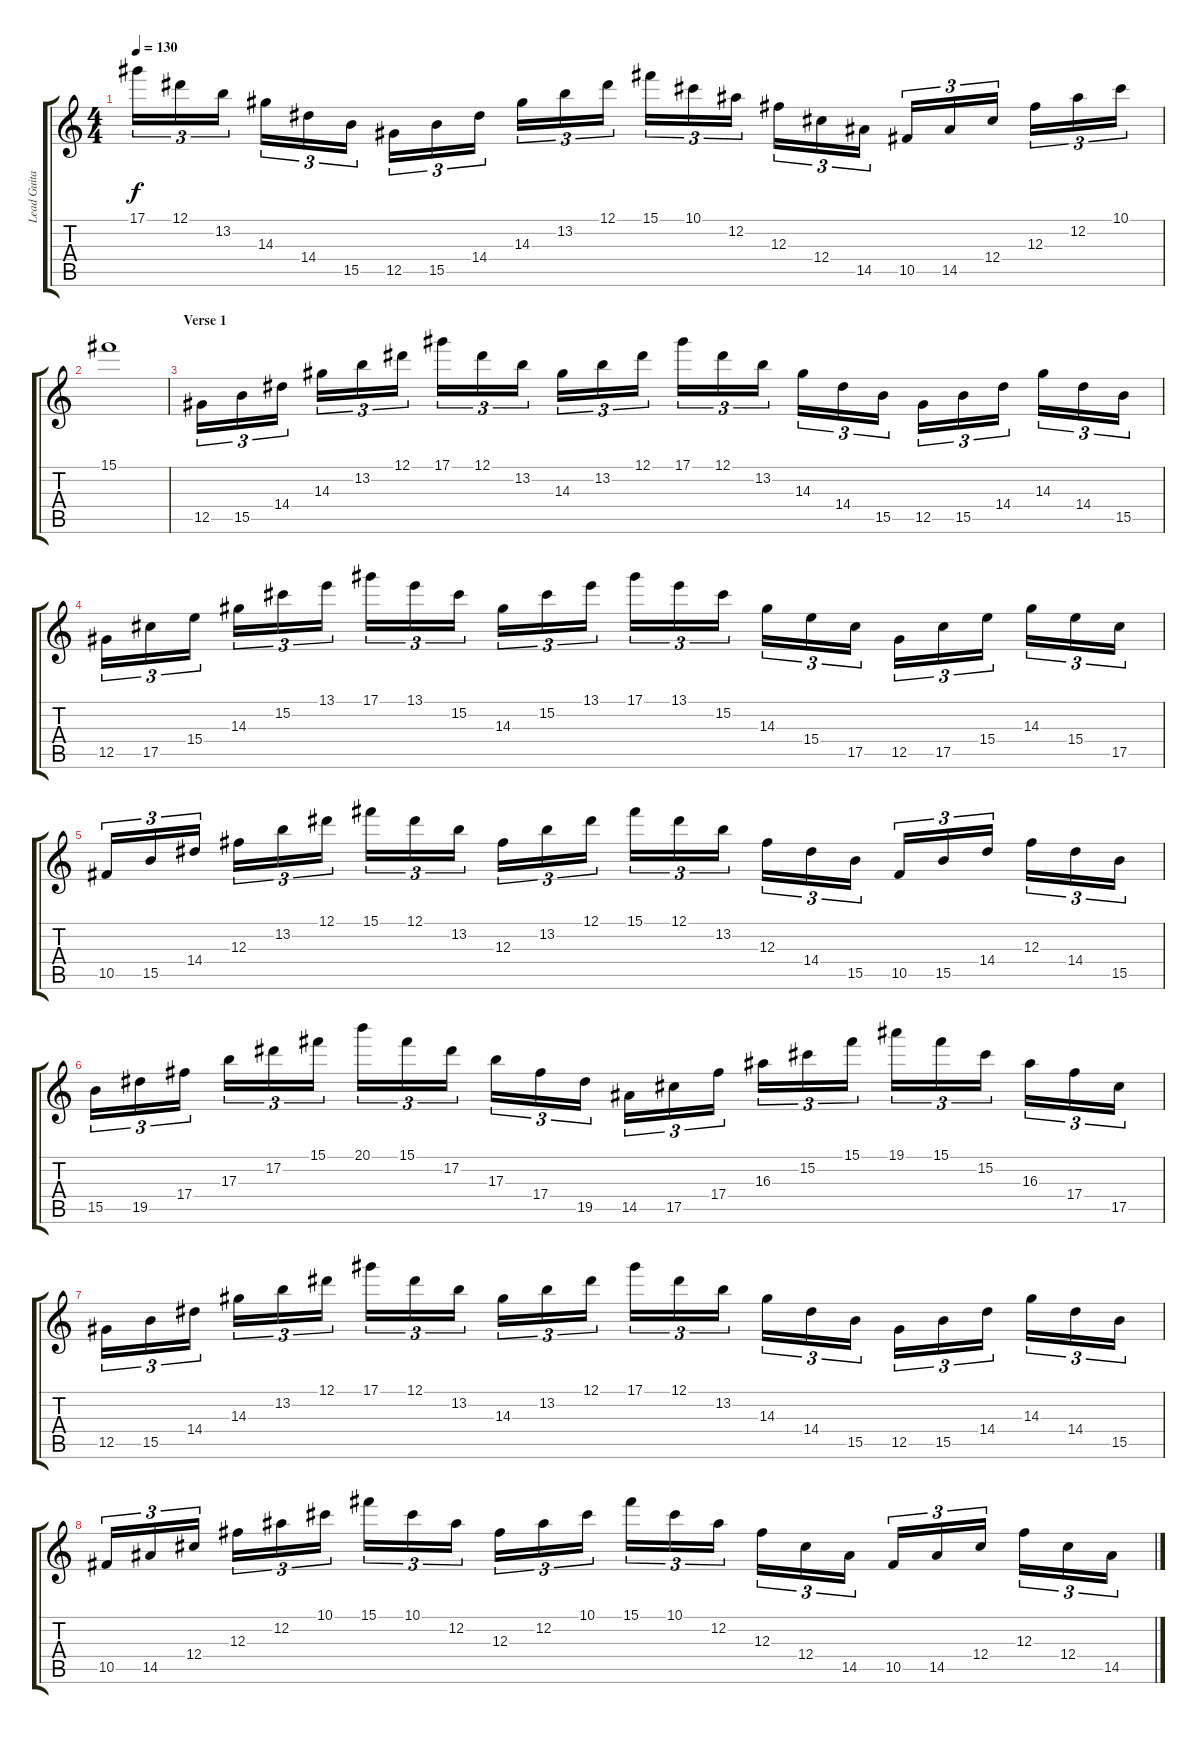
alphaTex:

\track ("Lead Guitar" "Lead Guita") {instrument distortionguitar}
\staff {score tabs}
\tuning (Eb4 Bb3 Gb3 Db3 Ab2 Eb2) {hide}
\ts (4 4)
\tempo 130
\clef g2
\ks c
17.1.16{tu (3 2) dy f} 12.1.16{tu (3 2)} 13.2.16{tu (3 2)} 14.3.16{tu (3 2)} 14.4.16{tu (3 2)} 15.5.16{tu (3 2)} 12.5.16{tu (3 2)} 15.5.16{tu (3 2)} 14.4.16{tu (3 2)} 14.3.16{tu (3 2)} 13.2.16{tu (3 2)} 12.1.16{tu (3 2)} 15.1.16{tu (3 2)} 10.1.16{tu (3 2)} 12.2.16{tu (3 2)} 12.3.16{tu (3 2)} 12.4.16{tu (3 2)} 14.5.16{tu (3 2)} 10.5.16{tu (3 2)} 14.5.16{tu (3 2)} 12.4.16{tu (3 2)} 12.3.16{tu (3 2)} 12.2.16{tu (3 2)} 10.1.16{tu (3 2)} |
15.1.1 |
\section ("" "Verse 1")
12.5.16{tu (3 2)} 15.5.16{tu (3 2)} 14.4.16{tu (3 2)} 14.3.16{tu (3 2)} 13.2.16{tu (3 2)} 12.1.16{tu (3 2)} 17.1.16{tu (3 2)} 12.1.16{tu (3 2)} 13.2.16{tu (3 2)} 14.3.16{tu (3 2)} 13.2.16{tu (3 2)} 12.1.16{tu (3 2)} 17.1.16{tu (3 2)} 12.1.16{tu (3 2)} 13.2.16{tu (3 2)} 14.3.16{tu (3 2)} 14.4.16{tu (3 2)} 15.5.16{tu (3 2)} 12.5.16{tu (3 2)} 15.5.16{tu (3 2)} 14.4.16{tu (3 2)} 14.3.16{tu (3 2)} 14.4.16{tu (3 2)} 15.5.16{tu (3 2)} |
12.5.16{tu (3 2)} 17.5.16{tu (3 2)} 15.4.16{tu (3 2)} 14.3.16{tu (3 2)} 15.2.16{tu (3 2)} 13.1.16{tu (3 2)} 17.1.16{tu (3 2)} 13.1.16{tu (3 2)} 15.2.16{tu (3 2)} 14.3.16{tu (3 2)} 15.2.16{tu (3 2)} 13.1.16{tu (3 2)} 17.1.16{tu (3 2)} 13.1.16{tu (3 2)} 15.2.16{tu (3 2)} 14.3.16{tu (3 2)} 15.4.16{tu (3 2)} 17.5.16{tu (3 2)} 12.5.16{tu (3 2)} 17.5.16{tu (3 2)} 15.4.16{tu (3 2)} 14.3.16{tu (3 2)} 15.4.16{tu (3 2)} 17.5.16{tu (3 2)} |
10.5.16{tu (3 2)} 15.5.16{tu (3 2)} 14.4.16{tu (3 2)} 12.3.16{tu (3 2)} 13.2.16{tu (3 2)} 12.1.16{tu (3 2)} 15.1.16{tu (3 2)} 12.1.16{tu (3 2)} 13.2.16{tu (3 2)} 12.3.16{tu (3 2)} 13.2.16{tu (3 2)} 12.1.16{tu (3 2)} 15.1.16{tu (3 2)} 12.1.16{tu (3 2)} 13.2.16{tu (3 2)} 12.3.16{tu (3 2)} 14.4.16{tu (3 2)} 15.5.16{tu (3 2)} 10.5.16{tu (3 2)} 15.5.16{tu (3 2)} 14.4.16{tu (3 2)} 12.3.16{tu (3 2)} 14.4.16{tu (3 2)} 15.5.16{tu (3 2)} |
15.5.16{tu (3 2)} 19.5.16{tu (3 2)} 17.4.16{tu (3 2)} 17.3.16{tu (3 2)} 17.2.16{tu (3 2)} 15.1.16{tu (3 2)} 20.1.16{tu (3 2)} 15.1.16{tu (3 2)} 17.2.16{tu (3 2)} 17.3.16{tu (3 2)} 17.4.16{tu (3 2)} 19.5.16{tu (3 2)} 14.5.16{tu (3 2)} 17.5.16{tu (3 2)} 17.4.16{tu (3 2)} 16.3.16{tu (3 2)} 15.2.16{tu (3 2)} 15.1.16{tu (3 2)} 19.1.16{tu (3 2)} 15.1.16{tu (3 2)} 15.2.16{tu (3 2)} 16.3.16{tu (3 2)} 17.4.16{tu (3 2)} 17.5.16{tu (3 2)} |
12.5.16{tu (3 2)} 15.5.16{tu (3 2)} 14.4.16{tu (3 2)} 14.3.16{tu (3 2)} 13.2.16{tu (3 2)} 12.1.16{tu (3 2)} 17.1.16{tu (3 2)} 12.1.16{tu (3 2)} 13.2.16{tu (3 2)} 14.3.16{tu (3 2)} 13.2.16{tu (3 2)} 12.1.16{tu (3 2)} 17.1.16{tu (3 2)} 12.1.16{tu (3 2)} 13.2.16{tu (3 2)} 14.3.16{tu (3 2)} 14.4.16{tu (3 2)} 15.5.16{tu (3 2)} 12.5.16{tu (3 2)} 15.5.16{tu (3 2)} 14.4.16{tu (3 2)} 14.3.16{tu (3 2)} 14.4.16{tu (3 2)} 15.5.16{tu (3 2)} |
10.5.16{tu (3 2)} 14.5.16{tu (3 2)} 12.4.16{tu (3 2)} 12.3.16{tu (3 2)} 12.2.16{tu (3 2)} 10.1.16{tu (3 2)} 15.1.16{tu (3 2)} 10.1.16{tu (3 2)} 12.2.16{tu (3 2)} 12.3.16{tu (3 2)} 12.2.16{tu (3 2)} 10.1.16{tu (3 2)} 15.1.16{tu (3 2)} 10.1.16{tu (3 2)} 12.2.16{tu (3 2)} 12.3.16{tu (3 2)} 12.4.16{tu (3 2)} 14.5.16{tu (3 2)} 10.5.16{tu (3 2)} 14.5.16{tu (3 2)} 12.4.16{tu (3 2)} 12.3.16{tu (3 2)} 12.4.16{tu (3 2)} 14.5.16{tu (3 2)}
